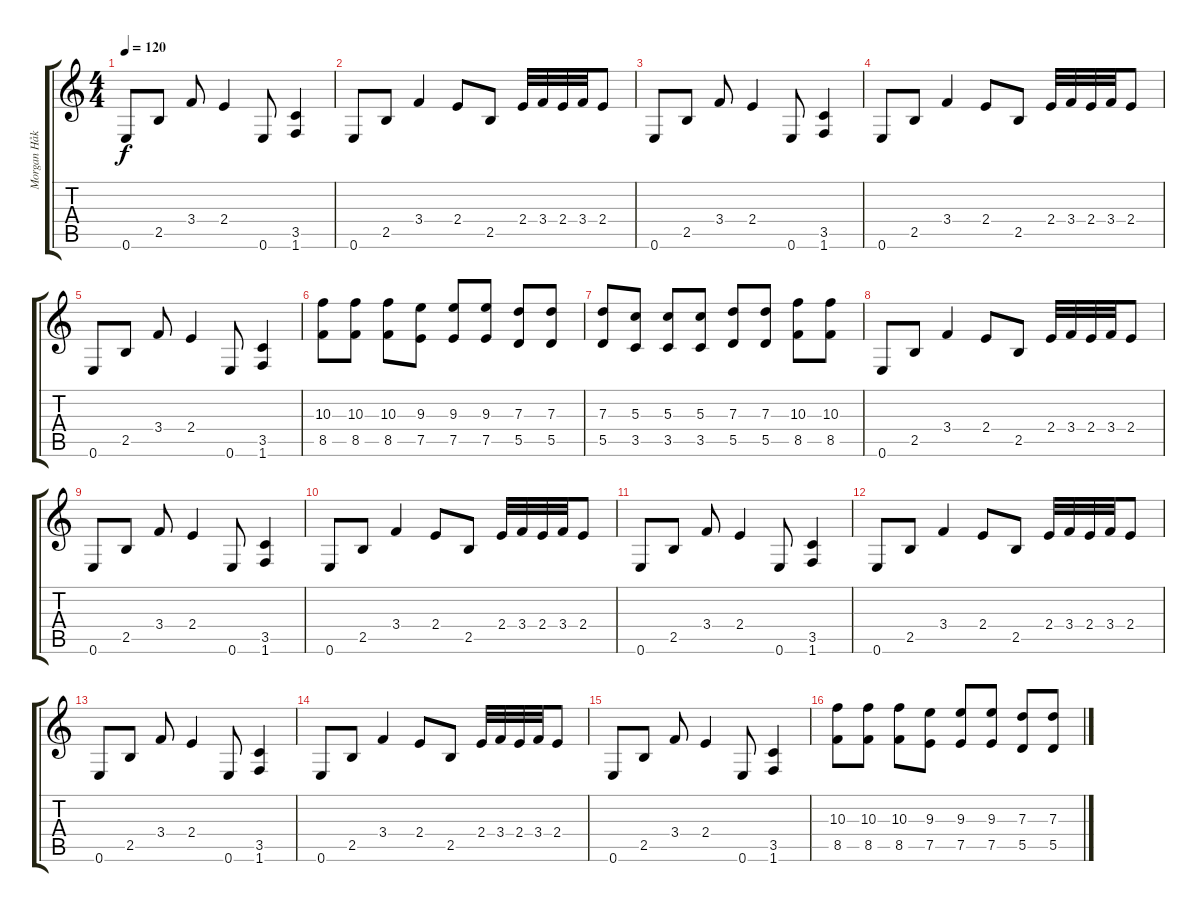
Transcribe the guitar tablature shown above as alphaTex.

\track ("Morgan Håkansson" "Morgan Håk") {instrument distortionguitar}
\staff {score tabs}
\tuning (E4 B3 G3 D3 A2 E2) {hide}
\ts (4 4)
\tempo 120
\clef g2
\ks c
0.6.8{dy f} 2.5.8 3.4.8 2.4.4 0.6.8 (3.5 1.6).4 |
0.6.8 2.5.8 3.4.4 2.4.8 2.5.8 2.4.32 3.4.32 2.4.32 3.4.32 2.4.8 |
0.6.8 2.5.8 3.4.8 2.4.4 0.6.8 (3.5 1.6).4 |
0.6.8 2.5.8 3.4.4 2.4.8 2.5.8 2.4.32 3.4.32 2.4.32 3.4.32 2.4.8 |
0.6.8 2.5.8 3.4.8 2.4.4 0.6.8 (3.5 1.6).4 |
(10.3 8.5).8 (10.3 8.5).8 (10.3 8.5).8 (9.3 7.5).8 (9.3 7.5).8 (9.3 7.5).8 (7.3 5.5).8 (7.3 5.5).8 |
(7.3 5.5).8 (5.3 3.5).8 (5.3 3.5).8 (5.3 3.5).8 (7.3 5.5).8 (7.3 5.5).8 (10.3 8.5).8 (10.3 8.5).8 |
0.6.8 2.5.8 3.4.4 2.4.8 2.5.8 2.4.32 3.4.32 2.4.32 3.4.32 2.4.8 |
0.6.8 2.5.8 3.4.8 2.4.4 0.6.8 (3.5 1.6).4 |
0.6.8 2.5.8 3.4.4 2.4.8 2.5.8 2.4.32 3.4.32 2.4.32 3.4.32 2.4.8 |
0.6.8 2.5.8 3.4.8 2.4.4 0.6.8 (3.5 1.6).4 |
0.6.8 2.5.8 3.4.4 2.4.8 2.5.8 2.4.32 3.4.32 2.4.32 3.4.32 2.4.8 |
0.6.8 2.5.8 3.4.8 2.4.4 0.6.8 (3.5 1.6).4 |
0.6.8 2.5.8 3.4.4 2.4.8 2.5.8 2.4.32 3.4.32 2.4.32 3.4.32 2.4.8 |
0.6.8 2.5.8 3.4.8 2.4.4 0.6.8 (3.5 1.6).4 |
(10.3 8.5).8 (10.3 8.5).8 (10.3 8.5).8 (9.3 7.5).8 (9.3 7.5).8 (9.3 7.5).8 (7.3 5.5).8 (7.3 5.5).8
